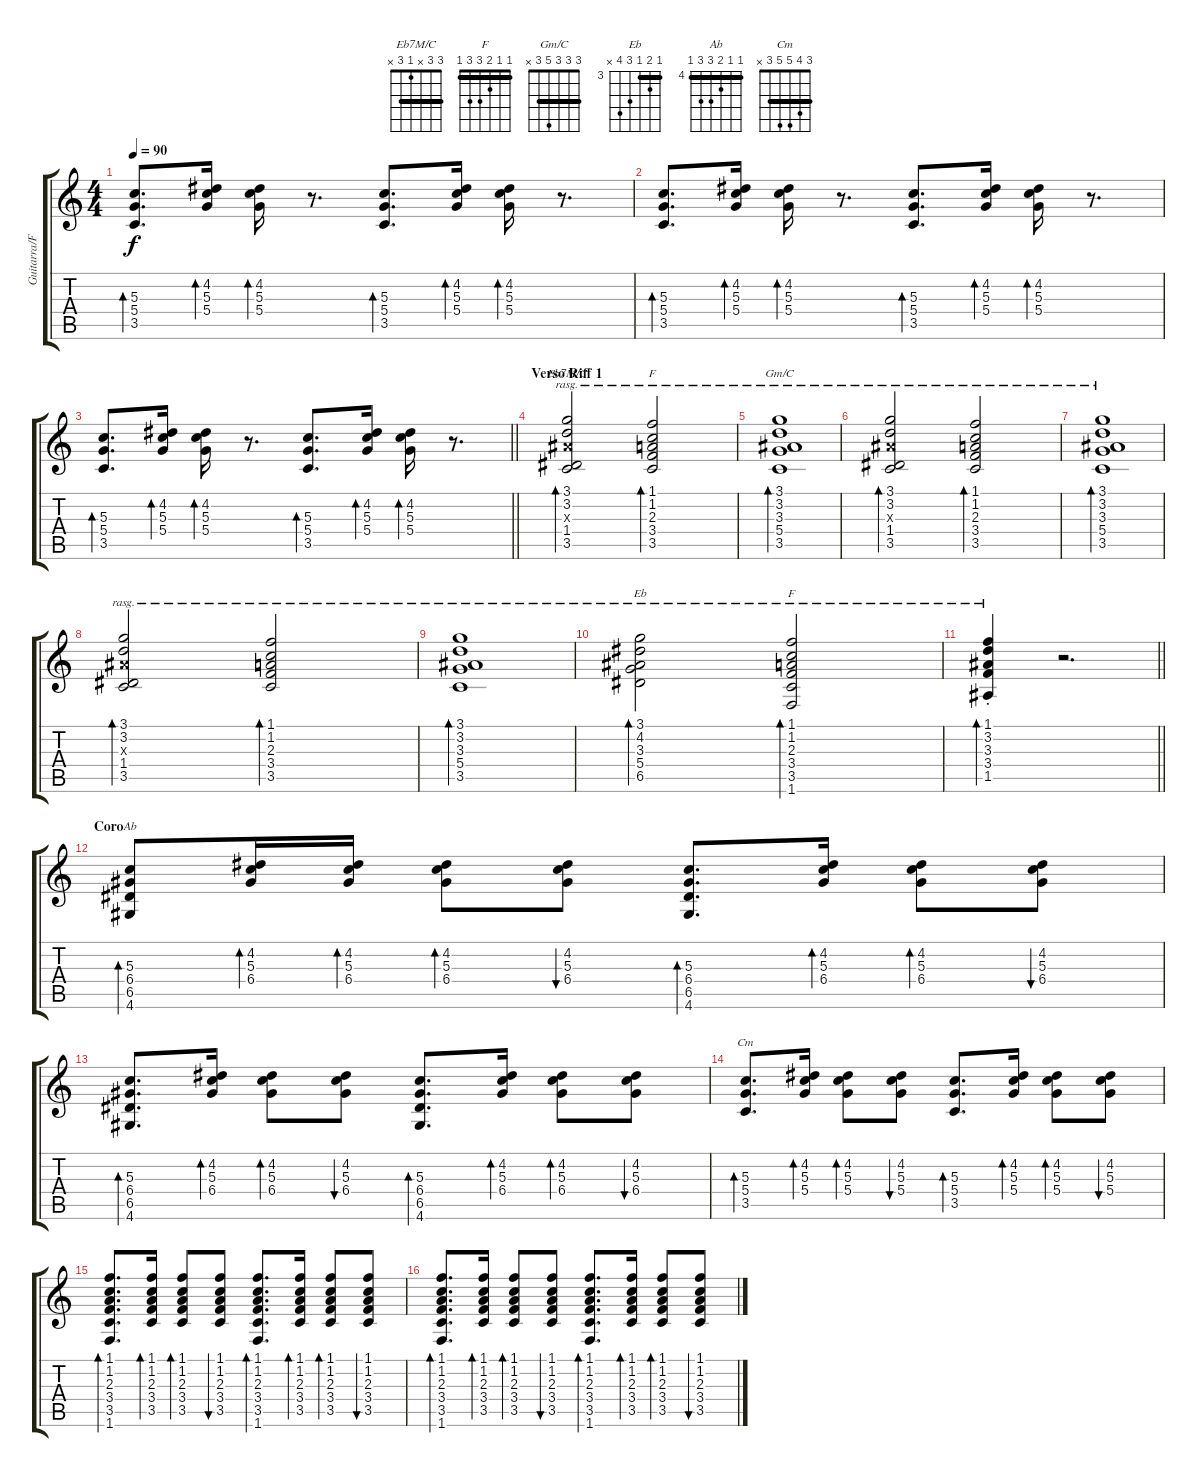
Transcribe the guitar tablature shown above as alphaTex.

\track ("Guitarra/Flauta" "Guitarra/F") {instrument acousticguitarsteel}
\staff {score tabs}
\tuning (E4 B3 G3 D3 A2 E2) {hide}
\chord ("Eb7M/C" 3 3 x 1 3 x) {barre 3}
\chord ("F" 1 1 2 3 3 x) {barre 1}
\chord ("Gm/C" 3 3 3 5 3 x) {barre 3}
\chord ("Eb" 3 4 3 5 6 x) {firstfret 3 barre 3}
\chord ("F" 1 1 2 3 3 1) {barre 1}
\chord ("Ab" 4 4 5 6 6 4) {firstfret 4 barre 4}
\chord ("Cm" 3 4 5 5 3 x) {barre 3}
\ts (4 4)
\tempo 90
\clef g2
\ks c
(5.3 5.4 3.5).8{d bd 30 dy f} (4.2 5.3 5.4).16{bd 30} (4.2 5.3 5.4).16{bd 30} r.8{d} (5.3 5.4 3.5).8{d bd 30} (4.2 5.3 5.4).16{bd 30} (4.2 5.3 5.4).16{bd 30} r.8{d} |
(5.3 5.4 3.5).8{d bd 30} (4.2 5.3 5.4).16{bd 30} (4.2 5.3 5.4).16{bd 30} r.8{d} (5.3 5.4 3.5).8{d bd 30} (4.2 5.3 5.4).16{bd 30} (4.2 5.3 5.4).16{bd 30} r.8{d} |
\barLineRight lightlight
(5.3 5.4 3.5).8{d bd 30} (4.2 5.3 5.4).16{bd 30} (4.2 5.3 5.4).16{bd 30} r.8{d} (5.3 5.4 3.5).8{d bd 30} (4.2 5.3 5.4).16{bd 30} (4.2 5.3 5.4).16{bd 30} r.8{d} |
\section ("" "Verso Riff 1")
(3.1 3.2 3.3{x} 1.4 3.5).2{bd 120 ch "Eb7M/C" rasg ii} (1.1 1.2 2.3 3.4 3.5).2{bd 120 ch "F" rasg ii} |
(3.1 3.2 3.3 5.4 3.5).1{bd 120 ch "Gm/C" rasg ii} |
(3.1 3.2 3.3{x} 1.4 3.5).2{bd 120 rasg ii} (1.1 1.2 2.3 3.4 3.5).2{bd 120 rasg ii} |
(3.1 3.2 3.3 5.4 3.5).1{bd 120 rasg ii} |
(3.1 3.2 3.3{x} 1.4 3.5).2{bd 120 rasg ii} (1.1 1.2 2.3 3.4 3.5).2{bd 120 rasg ii} |
(3.1 3.2 3.3 5.4 3.5).1{bd 120 rasg ii} |
(3.1 4.2 3.3 5.4 6.5).2{bd 120 ch "Eb" rasg ii} (1.1 1.2 2.3 3.4 3.5 1.6).2{bd 120 ch "F" rasg ii} |
\barLineRight lightlight
(1.1{st} 3.2{st} 3.3{st} 3.4{st} 1.5{st}).4{bd 120 rasg ii} r.2{d} |
\section ("" "Coro")
(5.3 6.4 6.5 4.6).8{bd 30 ch "Ab"} (4.2 5.3 6.4).16{bd 30} (4.2 5.3 6.4).16{bd 30} (4.2 5.3 6.4).8{bd 30} (4.2 5.3 6.4).8{bu 30} (5.3 6.4 6.5 4.6).8{d bd 30} (4.2 5.3 6.4).16{bd 30} (4.2 5.3 6.4).8{bd 30} (4.2 5.3 6.4).8{bu 30} |
(5.3 6.4 6.5 4.6).8{d bd 30} (4.2 5.3 6.4).16{bd 30} (4.2 5.3 6.4).8{bd 30} (4.2 5.3 6.4).8{bu 30} (5.3 6.4 6.5 4.6).8{d bd 30} (4.2 5.3 6.4).16{bd 30} (4.2 5.3 6.4).8{bd 30} (4.2 5.3 6.4).8{bu 30} |
(5.3 5.4 3.5).8{d bd 30 ch "Cm"} (4.2 5.3 5.4).16{bd 30} (4.2 5.3 5.4).8{bd 30} (4.2 5.3 5.4).8{bu 30} (5.3 5.4 3.5).8{d bd 30} (4.2 5.3 5.4).16{bd 30} (4.2 5.3 5.4).8{bd 30} (4.2 5.3 5.4).8{bu 30} |
(1.1 1.2 2.3 3.4 3.5 1.6).8{d bd 30} (1.1 1.2 2.3 3.4 3.5).16{bd 30} (1.1 1.2 2.3 3.4 3.5).8{bd 30} (1.1 1.2 2.3 3.4 3.5).8{bu 30} (1.1 1.2 2.3 3.4 3.5 1.6).8{d bd 30} (1.1 1.2 2.3 3.4 3.5).16{bd 30} (1.1 1.2 2.3 3.4 3.5).8{bd 30} (1.1 1.2 2.3 3.4 3.5).8{bu 30} |
(1.1 1.2 2.3 3.4 3.5 1.6).8{d bd 30} (1.1 1.2 2.3 3.4 3.5).16{bd 30} (1.1 1.2 2.3 3.4 3.5).8{bd 30} (1.1 1.2 2.3 3.4 3.5).8{bu 30} (1.1 1.2 2.3 3.4 3.5 1.6).8{d bd 30} (1.1 1.2 2.3 3.4 3.5).16{bd 30} (1.1 1.2 2.3 3.4 3.5).8{bd 30} (1.1 1.2 2.3 3.4 3.5).8{bu 30}
